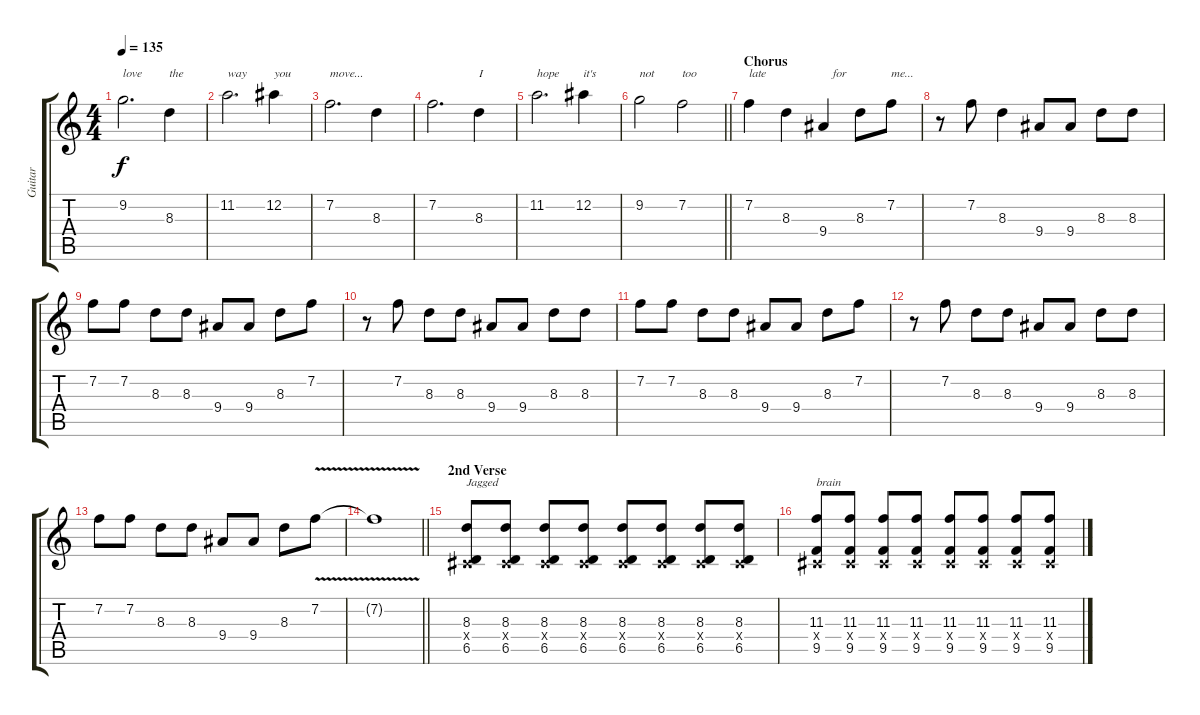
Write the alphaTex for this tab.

\track ("Guitar" "Guitar") {instrument electricguitarclean}
\staff {score tabs}
\tuning (Eb4 Bb3 Gb3 Db3 Ab2 Eb2) {hide}
\ts (4 4)
\tempo 135
\clef g2
\ks c
9.2.2{d txt "love" dy f} 8.3.4{txt "the"} |
11.2.2{d txt "way"} 12.2.4{txt "you"} |
7.2.2{d txt "move..."} 8.3.4 |
7.2.2{d} 8.3.4{txt "I"} |
11.2.2{d txt "hope"} 12.2.4{txt "it's"} |
\barLineRight lightlight
9.2.2{txt "not"} 7.2.2{txt "too"} |
\section ("" "Chorus")
7.2.4{txt "late"} 8.3.4 9.4.4{txt "   for"} 8.3.8 7.2.8{txt "me..."} |
r.8 7.2.8 8.3.4 9.4.8 9.4.8 8.3.8 8.3.8 |
7.2.8 7.2.8 8.3.8 8.3.8 9.4.8 9.4.8 8.3.8 7.2.8 |
r.8 7.2.8 8.3.8 8.3.8 9.4.8 9.4.8 8.3.8 8.3.8 |
7.2.8 7.2.8 8.3.8 8.3.8 9.4.8 9.4.8 8.3.8 7.2.8 |
r.8 7.2.8 8.3.8 8.3.8 9.4.8 9.4.8 8.3.8 8.3.8 |
7.2.8 7.2.8 8.3.8 8.3.8 9.4.8 9.4.8 8.3.8 7.2{v}.8 |
\barLineRight lightlight
7.2{t}.1 |
\section ("" "2nd Verse")
(8.3 0.4{x} 6.5).8{txt "Jagged"} (8.3 0.4{x} 6.5).8 (8.3 0.4{x} 6.5).8 (8.3 0.4{x} 6.5).8 (8.3 0.4{x} 6.5).8 (8.3 0.4{x} 6.5).8 (8.3 0.4{x} 6.5).8 (8.3 0.4{x} 6.5).8 |
(11.3 0.4{x} 9.5).8{txt "brain"} (11.3 0.4{x} 9.5).8 (11.3 0.4{x} 9.5).8 (11.3 0.4{x} 9.5).8 (11.3 0.4{x} 9.5).8 (11.3 0.4{x} 9.5).8 (11.3 0.4{x} 9.5).8 (11.3 0.4{x} 9.5).8
